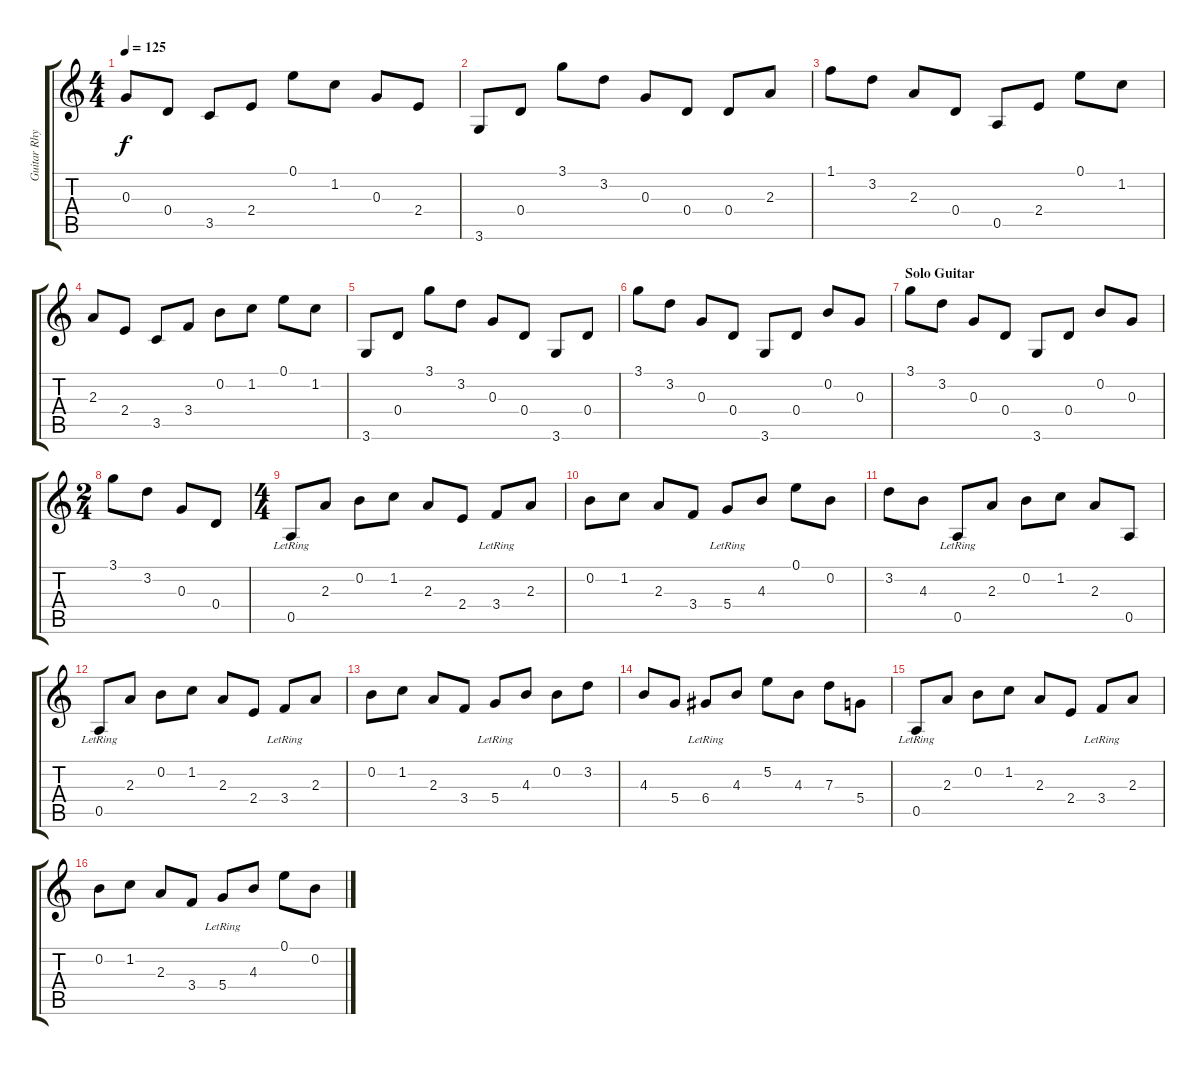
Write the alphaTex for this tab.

\track ("Guitar Rhythm 1" "Guitar Rhy") {instrument acousticguitarsteel}
\staff {score tabs}
\tuning (E4 B3 G3 D3 A2 E2) {hide}
\ts (4 4)
\tempo 125
\clef g2
\ks c
0.3.8{dy f} 0.4.8 3.5.8 2.4.8 0.1.8 1.2.8 0.3.8 2.4.8 |
3.6.8 0.4.8 3.1.8 3.2.8 0.3.8 0.4.8 0.4.8 2.3.8 |
1.1.8 3.2.8 2.3.8 0.4.8 0.5.8 2.4.8 0.1.8 1.2.8 |
2.3.8 2.4.8 3.5.8 3.4.8 0.2.8 1.2.8 0.1.8 1.2.8 |
3.6.8 0.4.8 3.1.8 3.2.8 0.3.8 0.4.8 3.6.8 0.4.8 |
3.1.8 3.2.8 0.3.8 0.4.8 3.6.8 0.4.8 0.2.8 0.3.8 |
\section ("" "Solo Guitar")
3.1.8 3.2.8 0.3.8 0.4.8 3.6.8 0.4.8 0.2.8 0.3.8 |
\ts (2 4)
3.1.8 3.2.8 0.3.8 0.4.8 |
\ts (4 4)
0.5{lr}.8 2.3.8 0.2.8 1.2.8 2.3.8 2.4.8 3.4{lr}.8 2.3.8 |
0.2.8 1.2.8 2.3.8 3.4.8 5.4{lr}.8 4.3.8 0.1.8 0.2.8 |
3.2.8 4.3.8 0.5{lr}.8 2.3.8 0.2.8 1.2.8 2.3.8 0.5.8 |
0.5{lr}.8 2.3.8 0.2.8 1.2.8 2.3.8 2.4.8 3.4{lr}.8 2.3.8 |
0.2.8 1.2.8 2.3.8 3.4.8 5.4{lr}.8 4.3.8 0.2.8 3.2.8 |
4.3.8 5.4.8 6.4{lr}.8 4.3.8 5.2.8 4.3.8 7.3.8 5.4.8 |
0.5{lr}.8 2.3.8 0.2.8 1.2.8 2.3.8 2.4.8 3.4{lr}.8 2.3.8 |
0.2.8 1.2.8 2.3.8 3.4.8 5.4{lr}.8 4.3.8 0.1.8 0.2.8
